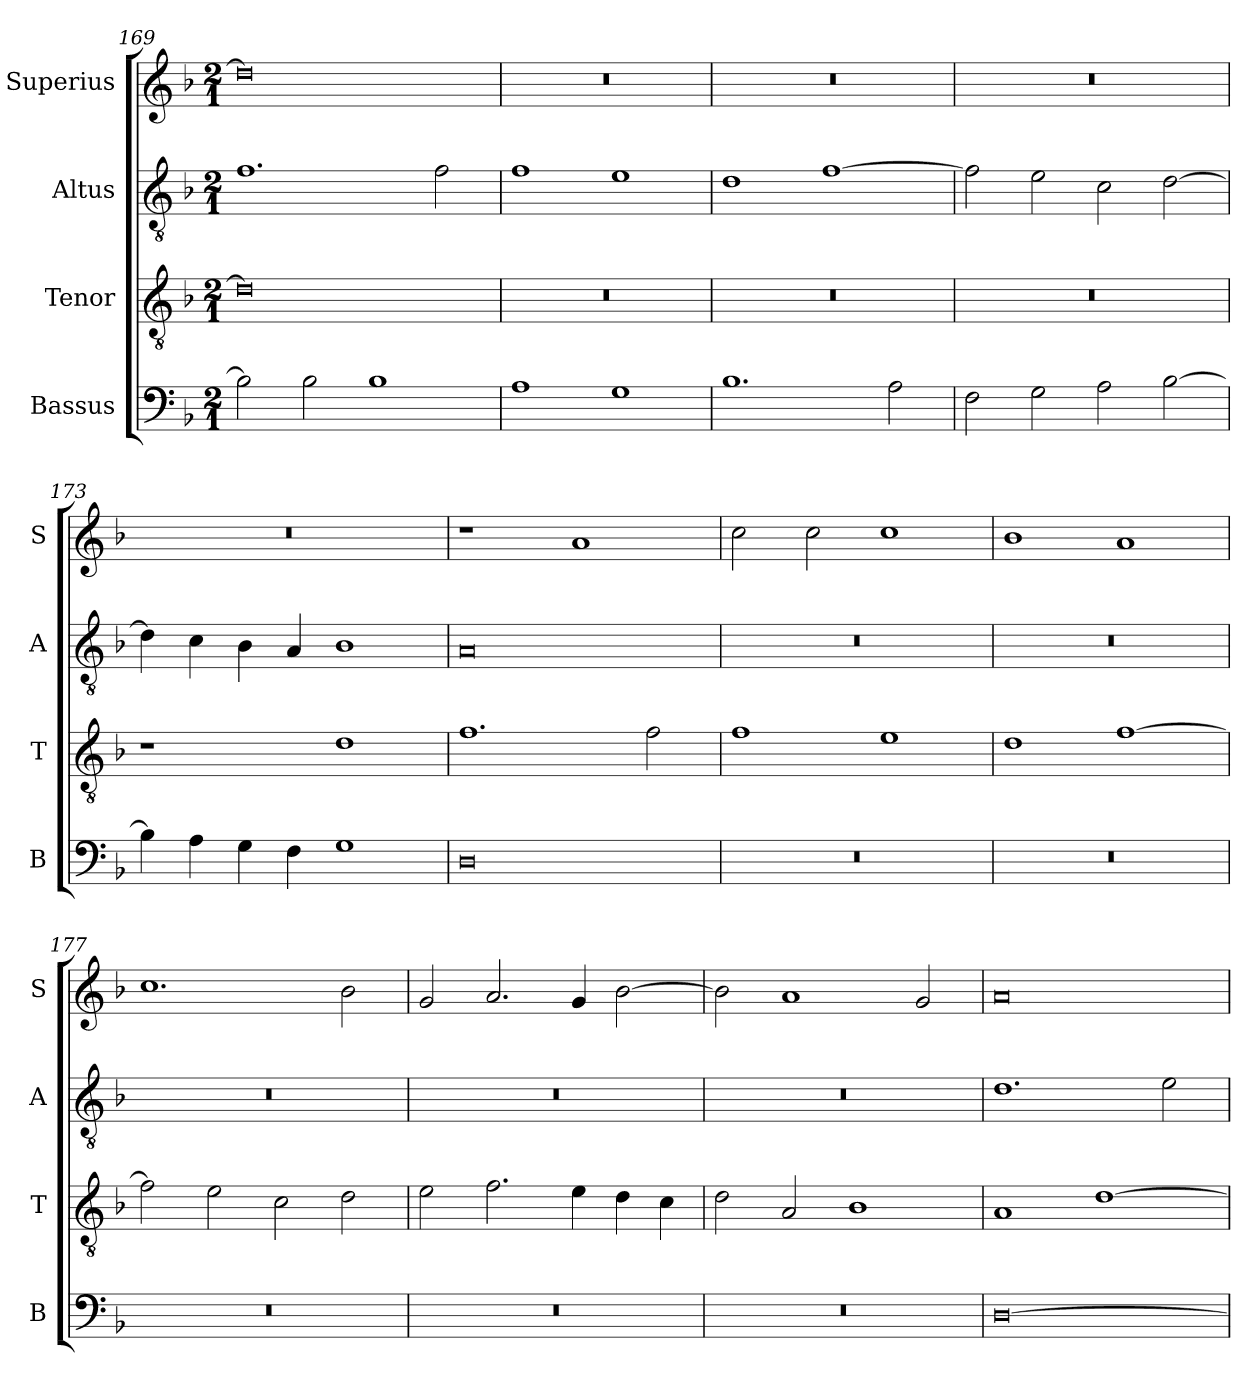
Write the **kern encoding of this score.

**kern	**kern	**kern	**kern
*part4	*part3	*part2	*part1
*staff4	*staff3	*staff2	*staff1
*I"Bassus	*I"Tenor	*I"Altus	*I"Superius
*I'B	*I'T	*I'A	*I'S
*clefF4	*clefGv2	*clefGv2	*clefG2
*k[b-]	*k[b-]	*k[b-]	*k[b-]
*M2/1	*M2/1	*M2/1	*M2/1
=169	=169	=169	=169
2B-\]	0d]	1.f	0dd]
2B-\	.	.	.
1B-	.	.	.
.	.	2f\	.
=170	=170	=170	=170
1A	0r	1f	0r
1G	.	1e	.
=171	=171	=171	=171
1.B-	0r	1d	0r
.	.	[1f	.
2A\	.	.	.
=172	=172	=172	=172
2F\	0r	2f\]	0r
2G\	.	2e\	.
2A\	.	2c\	.
[2B-\	.	[2d\	.
=173	=173	=173	=173
4B-\]	1r	4d\]	0r
4A\	.	4c\	.
4G\	.	4B-\	.
4F\	.	4A/	.
1G	1d	1B-	.
=174	=174	=174	=174
0D	1.f	0A	1r
.	.	.	1a
.	2f\	.	.
=175	=175	=175	=175
0r	1f	0r	2cc\
.	.	.	2cc\
.	1e	.	1cc
=176	=176	=176	=176
0r	1d	0r	1b-
.	[1f	.	1a
=177	=177	=177	=177
0r	2f\]	0r	1.cc
.	2e\	.	.
.	2c\	.	.
.	2d\	.	2b-\
=178	=178	=178	=178
0r	2e\	0r	2g/
.	2.f\	.	2.a/
.	4e\	.	4g/
.	4d\	.	[2b-\
.	4c\	.	.
=179	=179	=179	=179
0r	2d\	0r	2b-\]
.	2A/	.	1a
.	1B-	.	.
.	.	.	2g/
=180	=180	=180	=180
[0D	1A	1.d	0a
.	[1d	.	.
.	.	2e\	.
=	=	=	=
*-	*-	*-	*-
